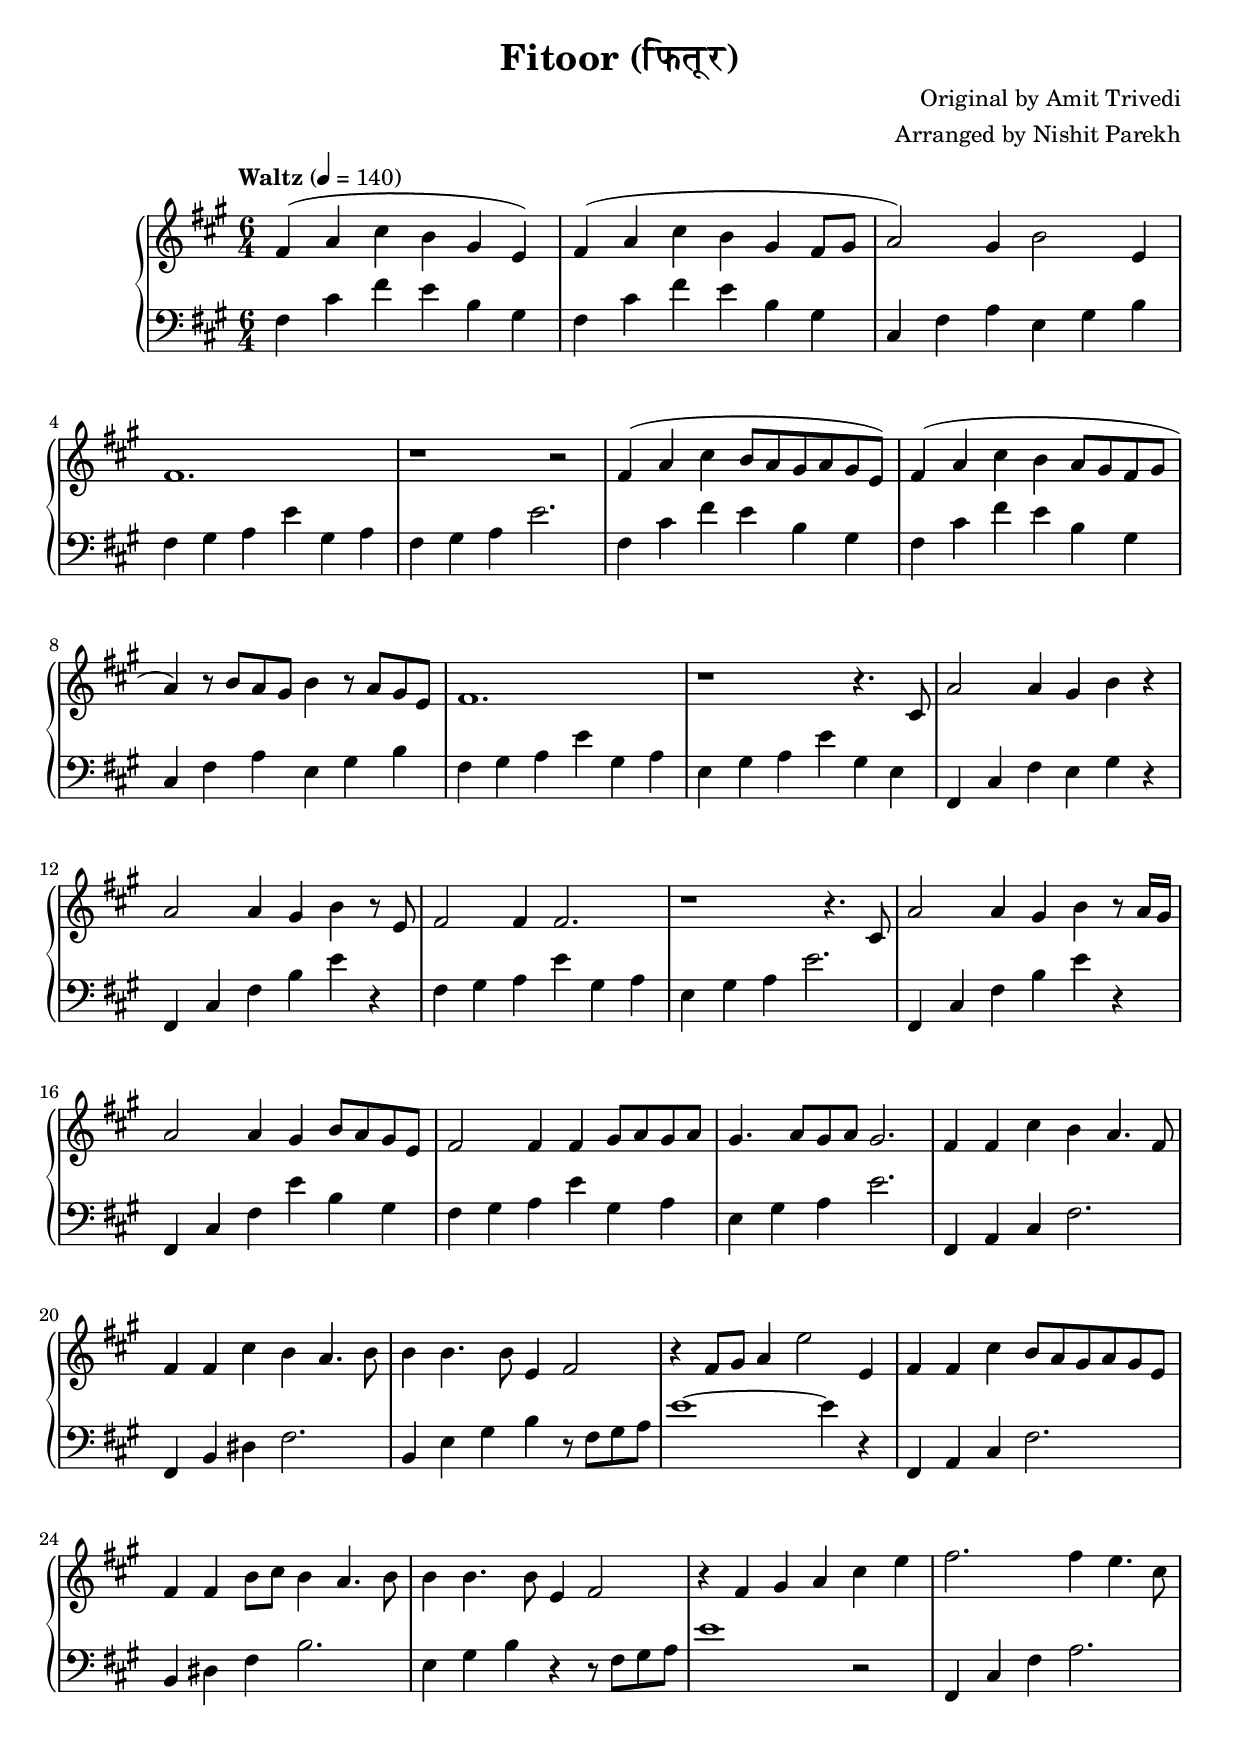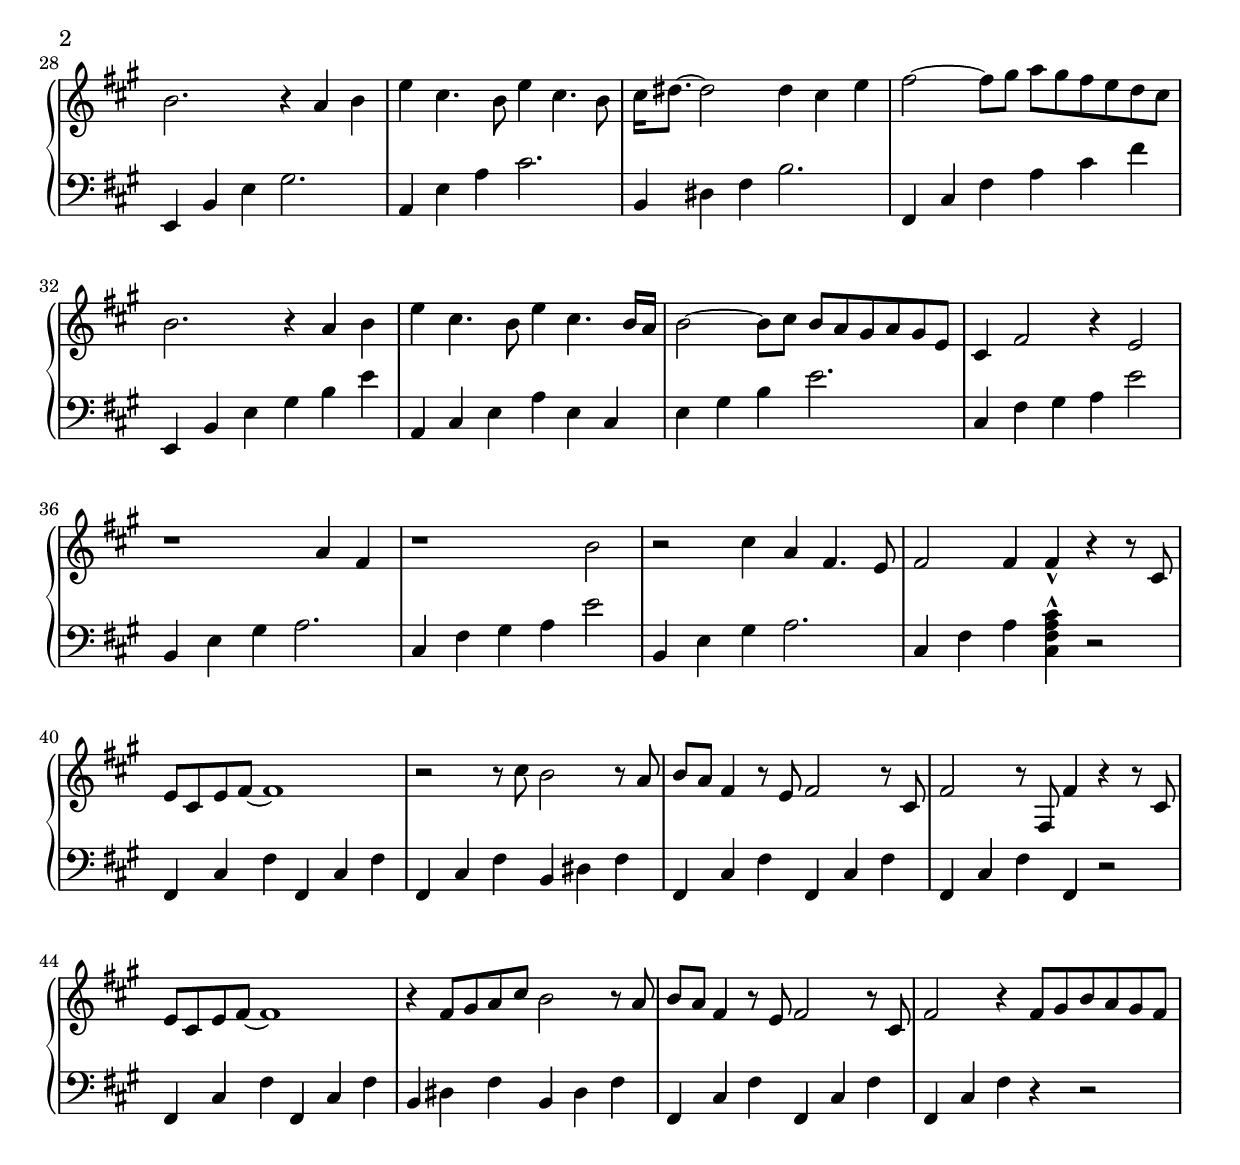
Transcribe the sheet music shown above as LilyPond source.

\version "2.19.82"

\header{
 title = "Fitoor (फितूर)"
 composer = "Original by Amit Trivedi"
 arranger = "Arranged by Nishit Parekh"
}


% ------------------------------------------------------------------------------
% NOTES
% ------------------------------------------------------------------------------

% ====================
% Intro
% ====================

rhIntro = {
  fis4( a4 cis4 b4 gis4 e4) |
  fis4( a4 cis4 b4 gis4 fis8 gis8 |
  a2) gis4 b2 e,4 |
  fis1. |
  r1 r2 |
  fis4( a4 cis4 b8 a8 gis8 a8 gis8 e8) |
  fis4( a4 cis4 b4 a8 gis8 fis8 gis8 |
  a4) r8 b8 a8 gis8 b4 r8 a8 gis8 e8 |
  fis1. |
  r1 r4.
}

lhIntro = {
  fis,4 cis'4 fis4 e4 b4 gis4 |
  fis4 cis'4 fis4 e4 b4 gis4 |
  cis,4 fis4 a4 e4 gis4 b4 |
  fis4 gis4 a4 e'4 gis,4 a4 |
  fis4 gis4 a4 e'2. |
  fis,4 cis'4 fis4 e4 b4 gis4 |
  fis4 cis'4 fis4 e4 b4 gis4 |
  cis,4 fis4 a4 e4 gis4 b4 |
  fis4 gis4 a4 e'4 gis,4 a4 |
  e4 gis4 a4 e'4 gis,4 e4 |
}



% ====================
% Verse 1
% ====================

rhVerseOne = {
  cis8 |
  a'2 a4 gis4 b4 r4 |
  a2 a4 gis4 b4 r8 e,8 |
  fis2 fis4 fis2. |
  r1 r4. cis8 |
  a'2 a4 gis4 b4 r8 a16 gis16|
  a2 a4 gis4 b8 a8 gis8 e8 |
  fis2 fis4 fis4 gis8 a8 gis8 a8 |
  gis4. a8 gis8 a8 gis2. |

  fis4 fis4 cis'4 b4 a4. fis8 |
  fis4 fis4 cis'4 b4 a4. b8 |
  b4 b4. b8 e,4 fis2 |
  r4 fis8 gis8 a4 e'2 e,4 |
  fis4 fis4 cis'4 b8 a8 gis8 a8 gis8 e8 |
  fis4 fis4 b8 cis8 b4 a4. b8 |
  b4 b4. b8 e,4 fis2 |
  r4 fis4 gis4 a4

}

lhVerseOne = {
  fis,4 cis'4 fis4 e4 gis4 r4 |
  fis,4 cis'4 fis4 b4 e4 r4 |
  fis,4 gis4 a4 e'4 gis,4 a4 |
  e4 gis4 a4 e'2. |
  fis,,4 cis'4 fis4 b4 e4 r4 |
  fis,,4 cis'4 fis4 e'4 b4 gis4 |
  fis4 gis4 a4 e'4 gis,4 a4 |
  e4 gis4 a4 e'2. |

  fis,,4 a4 cis4 fis2. |
  fis,4 b4 dis4 fis2. |
  b,4 e4 gis4 b4 r8 fis8 gis8 a8 |
  e'1~ e4 r4 |
  fis,,4 a4 cis4 fis2. |
  b,4 dis4 fis4 b2. |
  e,4 gis4 b4 r4 r8 fis8 gis8 a8 |
  e'1
}



% ====================
% Chorus 1
% ====================

rhChorusOne = {
  cis4 e4 |
  fis2. fis4 e4. cis8 |
  b2. r4 a4 b4 |
  e4 cis4. b8 e4 cis4. b8 |
  cis16 dis8.~ dis2 dis4 cis4 e4 |
  fis2~ fis8 gis8 a8 gis8 fis8 e8 d8 cis8 |
  b2. r4 a4 b4 |
  e4 cis4. b8 e4 cis4. b16 a16 |
  b2~ b8 cis8 b8 a8 gis8 a8 gis8 e8 |
  cis4 fis2 r4 e2 |
  r1 a4 fis4 |
  r1 b2 |
  r2 cis4 a4 fis4. e8 |
  fis2 fis4 fis4\marcato r4 r8
}

lhChorusOne = {
  r2 |
  fis,,4 cis'4 fis4 a2. |
  e,4 b'4 e4 gis2. |
  a,4 e'4 a4 cis2. |
  b,4 dis4 fis4 b2. |
  fis,4 cis'4 fis4 a4 cis4 fis4 |
  e,,4 b'4 e4 gis4 b4 e4 |
  a,,4 cis4 e4 a4 e4 cis4 |
  e4 gis4 b4 e2. |
  cis,4 fis4 gis4 a4 e'2 |
  b,4 e4 gis4 a2. |
  cis,4 fis4 gis4 a4 e'2 |
  b,4 e4 gis4 a2. |
  cis,4 fis4 a4 <cis, fis a cis>4\marcato r2 |
}



% ====================
% Bridge
% ====================

rhBridge = {
  cis8 |
  e8 cis8 e8 fis8~ fis1 |
  r2 r8 cis'8 b2 r8 a8 |
  b8 a8 fis4 r8 e8 fis2 r8 cis8 |
  fis2 r8 fis,8 fis'4 r4 r8 cis8 |
  e8 cis8 e8 fis8~ fis1 |
  r4 fis8 gis8 a8 cis8 b2 r8 a8 |
  b8 a8 fis4 r8 e8 fis2 r8 cis8 |
  fis2 r4 fis8 gis8 b8 a8 gis8 fis8 |
}

lhBridge = {
  fis,4 cis'4 fis4 fis,4 cis'4 fis4 |
  fis,4 cis'4 fis4 b,4 dis4 fis4 |
  fis,4 cis'4 fis4 fis,4 cis'4 fis4 |
  fis,4 cis'4 fis4 fis,4 r2 |
  fis4 cis'4 fis4 fis,4 cis'4 fis4 |
  b,4 dis4 fis4 b,4 dis4 fis4 |
  fis,4 cis'4 fis4 fis,4 cis'4 fis4 |
  fis,4 cis'4 fis4 r4 r2 |
}



% ------------------------------------------------------------------------------
% BRING IT ALL TOGETHER
% ------------------------------------------------------------------------------

\score{
  \new PianoStaff <<
    \new Staff = "up" {
      <<
      \tempo "Waltz" 4 = 140
      \clef treble
      \key fis \minor
      \time 6/4

      \relative c' {
        \rhIntro
        \rhVerseOne
        \rhChorusOne
        \rhBridge
      }

      >>
    }

    \new Staff = "down" {
      \clef bass
      \key fis \minor
      \time 6/4

      \relative c' {
        \lhIntro
        \lhVerseOne
        \lhChorusOne
        \lhBridge
      }
    }
  >>
}